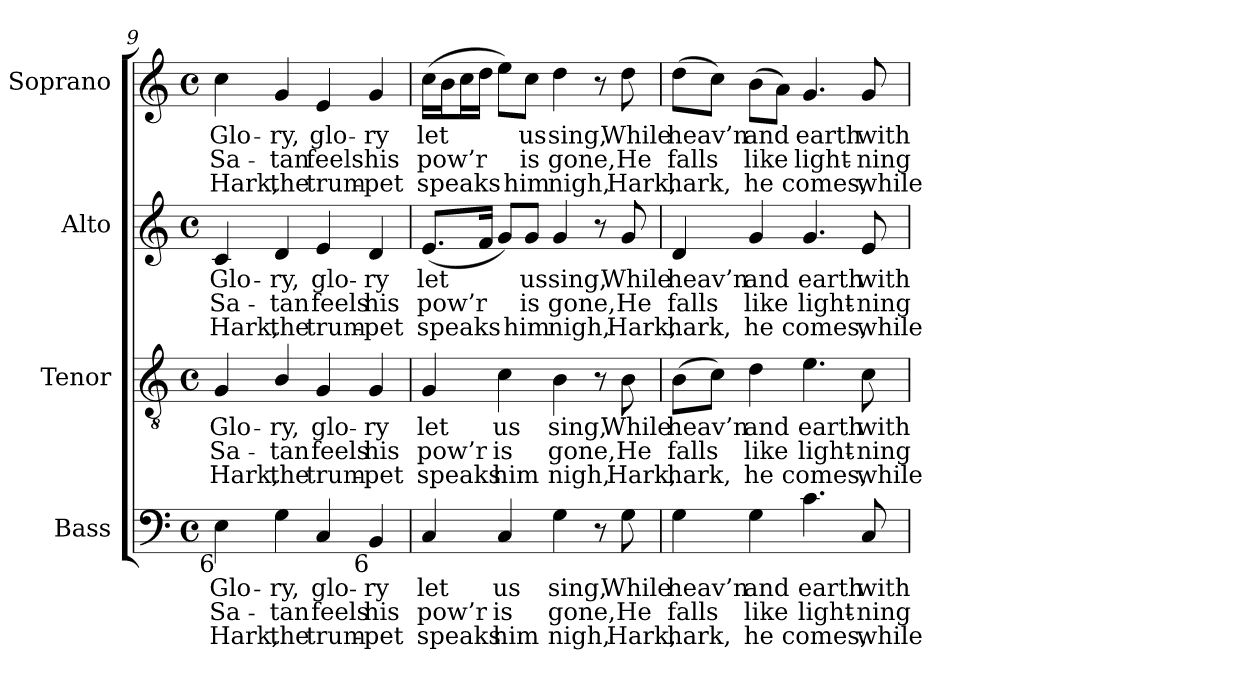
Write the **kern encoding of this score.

**kern	**text	**text	**text	**kern	**text	**text	**text	**kern	**text	**text	**text	**kern	**text	**text	**text
*part4	*part4	*part4	*part4	*part3	*part3	*part3	*part3	*part2	*part2	*part2	*part2	*part1	*part1	*part1	*part1
*staff4	*staff4	*staff4	*staff4	*staff3	*staff3	*staff3	*staff3	*staff2	*staff2	*staff2	*staff2	*staff1	*staff1	*staff1	*staff1
*I"Bass	*	*	*	*I"Tenor	*	*	*	*I"Alto	*	*	*	*I"Soprano	*	*	*
*I'B.	*	*	*	*I'T.	*	*	*	*I'A.	*	*	*	*I'S.	*	*	*
!!LO:PB:g=z
*clefF4	*	*	*	*clefGv2	*	*	*	*clefG2	*	*	*	*clefG2	*	*	*
*	*	*	*	*ITrd7c12	*	*	*	*	*	*	*	*	*	*	*
*k[]	*	*	*	*k[]	*	*	*	*k[]	*	*	*	*k[]	*	*	*
*C:	*	*	*	*C:	*	*	*	*C:	*	*	*	*C:	*	*	*
*M4/4	*	*	*	*M4/4	*	*	*	*M4/4	*	*	*	*M4/4	*	*	*
*met(c)	*	*	*	*met(c)	*	*	*	*met(c)	*	*	*	*met(c)	*	*	*
=9	=9	=9	=9	=9	=9	=9	=9	=9	=9	=9	=9	=9	=9	=9	=9
!	!LO:LY:b:color=#000000	!LO:LY:b:color=#000000	!LO:LY:b:color=#000000	!	!	!	!	!	!	!	!	!	!	!	!
!	!	!	!	!	!LO:LY:b:color=#000000	!LO:LY:b:color=#000000	!LO:LY:b:color=#000000	!	!	!	!	!	!	!	!
!	!	!	!	!	!	!	!	!	!LO:LY:b:color=#000000	!LO:LY:b:color=#000000	!LO:LY:b:color=#000000	!	!	!	!
!LO:TX:b:rj:t=6	!	!	!	!	!	!	!	!	!	!	!	!	!	!	!
!	!	!	!	!	!	!	!	!	!	!	!	!	!LO:LY:b:color=#000000	!LO:LY:b:color=#000000	!LO:LY:b:color=#000000
4Ei\	Glo-	Sa-	Hark,	4GGi/	Glo-	Sa-	Hark,	4ci/	Glo-	Sa-	Hark,	4cci\	Glo-	Sa-	Hark,
!	!LO:LY:b:color=#000000	!LO:LY:b:color=#000000	!LO:LY:b:color=#000000	!	!	!	!	!	!	!	!	!	!	!	!
!	!	!	!	!	!LO:LY:b:color=#000000	!LO:LY:b:color=#000000	!LO:LY:b:color=#000000	!	!	!	!	!	!	!	!
!	!	!	!	!	!	!	!	!	!LO:LY:b:color=#000000	!LO:LY:b:color=#000000	!LO:LY:b:color=#000000	!	!	!	!
!	!	!	!	!	!	!	!	!	!	!	!	!	!LO:LY:b:color=#000000	!LO:LY:b:color=#000000	!LO:LY:b:color=#000000
4Gi\	-ry,	-tan	the	4BBi/	-ry,	-tan	the	4di/	-ry,	-tan	the	4gi/	-ry,	-tan	the
!	!LO:LY:b:color=#000000	!LO:LY:b:color=#000000	!LO:LY:b:color=#000000	!	!	!	!	!	!	!	!	!	!	!	!
!	!	!	!	!	!LO:LY:b:color=#000000	!LO:LY:b:color=#000000	!LO:LY:b:color=#000000	!	!	!	!	!	!	!	!
!	!	!	!	!	!	!	!	!	!LO:LY:b:color=#000000	!LO:LY:b:color=#000000	!LO:LY:b:color=#000000	!	!	!	!
!	!	!	!	!	!	!	!	!	!	!	!	!	!LO:LY:b:color=#000000	!LO:LY:b:color=#000000	!LO:LY:b:color=#000000
4Ci/	glo-	feels	trum-	4GGi/	glo-	feels	trum-	4ei/	glo-	feels	trum-	4ei/	glo-	feels	trum-
!	!LO:LY:b:color=#000000	!LO:LY:b:color=#000000	!LO:LY:b:color=#000000	!	!	!	!	!	!	!	!	!	!	!	!
!	!	!	!	!	!LO:LY:b:color=#000000	!LO:LY:b:color=#000000	!LO:LY:b:color=#000000	!	!	!	!	!	!	!	!
!	!	!	!	!	!	!	!	!	!LO:LY:b:color=#000000	!LO:LY:b:color=#000000	!LO:LY:b:color=#000000	!	!	!	!
!LO:TX:b:rj:t=6	!	!	!	!	!	!	!	!	!	!	!	!	!	!	!
!	!	!	!	!	!	!	!	!	!	!	!	!	!LO:LY:b:color=#000000	!LO:LY:b:color=#000000	!LO:LY:b:color=#000000
4BBi/	-ry	his	-pet	4GGi/	-ry	his	-pet	4di/	-ry	his	-pet	4gi/	-ry	his	-pet
=10	=10	=10	=10	=10	=10	=10	=10	=10	=10	=10	=10	=10	=10	=10	=10
!	!LO:LY:b:color=#000000	!LO:LY:b:color=#000000	!LO:LY:b:color=#000000	!	!	!	!	!	!	!	!	!	!	!	!
!	!	!	!	!	!LO:LY:b:color=#000000	!LO:LY:b:color=#000000	!LO:LY:b:color=#000000	!	!	!	!	!	!	!	!
!	!	!	!	!	!	!	!	!	!LO:LY:b:color=#000000	!LO:LY:b:color=#000000	!LO:LY:b:color=#000000	!	!	!	!
!	!	!	!	!	!	!	!	!	!	!	!	!	!LO:LY:b:color=#000000	!LO:LY:b:color=#000000	!LO:LY:b:color=#000000
4Ci/	let	pow’r	speaks	4GGi/	let	pow’r	speaks	(8.ei/L	let	pow’r	speaks	(16cci\LL	let	pow’r	speaks
.	.	.	.	.	.	.	.	.	.	.	.	16bi\J	.	.	.
.	.	.	.	.	.	.	.	.	.	.	.	16cci\L	.	.	.
.	.	.	.	.	.	.	.	16fi/Jk	.	.	.	16ddi\JJ	.	.	.
!	!LO:LY:b:color=#000000	!LO:LY:b:color=#000000	!LO:LY:b:color=#000000	!	!	!	!	!	!	!	!	!	!	!	!
!	!	!	!	!	!LO:LY:b:color=#000000	!LO:LY:b:color=#000000	!LO:LY:b:color=#000000	!	!	!	!	!	!	!	!
4Ci/	us	is	him	4Ci\	us	is	him	8gi/L)	.	.	.	8eei\L)	.	.	.
!	!	!	!	!	!	!	!	!	!LO:LY:b:color=#000000	!LO:LY:b:color=#000000	!LO:LY:b:color=#000000	!	!	!	!
!	!	!	!	!	!	!	!	!	!	!	!	!	!LO:LY:b:color=#000000	!LO:LY:b:color=#000000	!LO:LY:b:color=#000000
.	.	.	.	.	.	.	.	8gi/J	us	is	him	8cci\J	us	is	him
!	!LO:LY:b:color=#000000	!LO:LY:b:color=#000000	!LO:LY:b:color=#000000	!	!	!	!	!	!	!	!	!	!	!	!
!	!	!	!	!	!LO:LY:b:color=#000000	!LO:LY:b:color=#000000	!LO:LY:b:color=#000000	!	!	!	!	!	!	!	!
!	!	!	!	!	!	!	!	!	!LO:LY:b:color=#000000	!LO:LY:b:color=#000000	!LO:LY:b:color=#000000	!	!	!	!
!	!	!	!	!	!	!	!	!	!	!	!	!	!LO:LY:b:color=#000000	!LO:LY:b:color=#000000	!LO:LY:b:color=#000000
4Gi\	sing,	gone,	nigh,	4BBi\	sing,	gone,	nigh,	4gi/	sing,	gone,	nigh,	4ddi\	sing,	gone,	nigh,
8r	.	.	.	8r	.	.	.	8r	.	.	.	8r	.	.	.
!	!LO:LY:b:color=#000000	!LO:LY:b:color=#000000	!LO:LY:b:color=#000000	!	!	!	!	!	!	!	!	!	!	!	!
!	!	!	!	!	!LO:LY:b:color=#000000	!LO:LY:b:color=#000000	!LO:LY:b:color=#000000	!	!	!	!	!	!	!	!
!	!	!	!	!	!	!	!	!	!LO:LY:b:color=#000000	!LO:LY:b:color=#000000	!LO:LY:b:color=#000000	!	!	!	!
!	!	!	!	!	!	!	!	!	!	!	!	!	!LO:LY:b:color=#000000	!LO:LY:b:color=#000000	!LO:LY:b:color=#000000
8Gi\	While	He	Hark,	8BBi\	While	He	Hark,	8gi/	While	He	Hark,	8ddi\	While	He	Hark,
=11	=11	=11	=11	=11	=11	=11	=11	=11	=11	=11	=11	=11	=11	=11	=11
!	!LO:LY:b:color=#000000	!LO:LY:b:color=#000000	!LO:LY:b:color=#000000	!	!	!	!	!	!	!	!	!	!	!	!
!	!	!	!	!	!LO:LY:b:color=#000000	!LO:LY:b:color=#000000	!LO:LY:b:color=#000000	!	!	!	!	!	!	!	!
!	!	!	!	!	!	!	!	!	!LO:LY:b:color=#000000	!LO:LY:b:color=#000000	!LO:LY:b:color=#000000	!	!	!	!
!	!	!	!	!	!	!	!	!	!	!	!	!	!LO:LY:b:color=#000000	!LO:LY:b:color=#000000	!LO:LY:b:color=#000000
4Gi\	heav’n	falls	hark,	(8BBi\L	heav’n	falls	hark,	4di/	heav’n	falls	hark,	(8ddi\L	heav’n	falls	hark,
.	.	.	.	8Ci\J)	.	.	.	.	.	.	.	8cci\J)	.	.	.
!	!LO:LY:b:color=#000000	!LO:LY:b:color=#000000	!LO:LY:b:color=#000000	!	!	!	!	!	!	!	!	!	!	!	!
!	!	!	!	!	!LO:LY:b:color=#000000	!LO:LY:b:color=#000000	!LO:LY:b:color=#000000	!	!	!	!	!	!	!	!
!	!	!	!	!	!	!	!	!	!LO:LY:b:color=#000000	!LO:LY:b:color=#000000	!LO:LY:b:color=#000000	!	!	!	!
!	!	!	!	!	!	!	!	!	!	!	!	!	!LO:LY:b:color=#000000	!LO:LY:b:color=#000000	!LO:LY:b:color=#000000
4Gi\	and	like	he	4Di\	and	like	he	4gi/	and	like	he	(8bi\L	and	like	he
.	.	.	.	.	.	.	.	.	.	.	.	8ai\J)	.	.	.
!	!LO:LY:b:color=#000000	!LO:LY:b:color=#000000	!LO:LY:b:color=#000000	!	!	!	!	!	!	!	!	!	!	!	!
!	!	!	!	!	!LO:LY:b:color=#000000	!LO:LY:b:color=#000000	!LO:LY:b:color=#000000	!	!	!	!	!	!	!	!
!	!	!	!	!	!	!	!	!	!LO:LY:b:color=#000000	!LO:LY:b:color=#000000	!LO:LY:b:color=#000000	!	!	!	!
!	!	!	!	!	!	!	!	!	!	!	!	!	!LO:LY:b:color=#000000	!LO:LY:b:color=#000000	!LO:LY:b:color=#000000
4.ci\	earth	light-	comes,	4.Ei\	earth	light-	comes,	4.gi/	earth	light-	comes,	4.gi/	earth	light-	comes,
!	!LO:LY:b:color=#000000	!LO:LY:b:color=#000000	!LO:LY:b:color=#000000	!	!	!	!	!	!	!	!	!	!	!	!
!	!	!	!	!	!LO:LY:b:color=#000000	!LO:LY:b:color=#000000	!LO:LY:b:color=#000000	!	!	!	!	!	!	!	!
!	!	!	!	!	!	!	!	!	!LO:LY:b:color=#000000	!LO:LY:b:color=#000000	!LO:LY:b:color=#000000	!	!	!	!
!	!	!	!	!	!	!	!	!	!	!	!	!	!LO:LY:b:color=#000000	!LO:LY:b:color=#000000	!LO:LY:b:color=#000000
8Ci/	with	-ning	while	8Ci\	with	-ning	while	8ei/	with	-ning	while	8gi/	with	-ning	while
=	=	=	=	=	=	=	=	=	=	=	=	=	=	=	=
*-	*-	*-	*-	*-	*-	*-	*-	*-	*-	*-	*-	*-	*-	*-	*-
